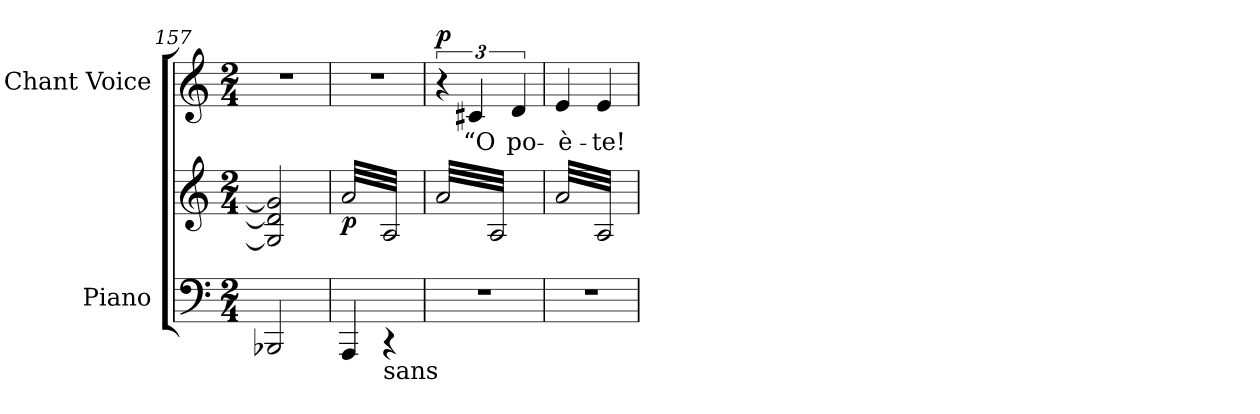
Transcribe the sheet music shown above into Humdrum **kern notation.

**kern	**kern	**dynam	**kern	**text	**dynam
*part2	*part2	*part2	*part1	*part1	*part1
*staff3	*staff2	*staff2/3	*staff1	*staff1	*staff1
*I"Piano	*	*	*I"Chant Voice	*	*
*I'Pno	*	*	*	*	*
*clefF4	*clefG2	*	*clefG2	*	*
*k[]	*k[]	*	*k[]	*	*
*M2/4	*M2/4	*	*M2/4	*	*
=157	=157	=157	=157	=157	=157
2BBB-X/	2G#/] 2d/] 2g#/]	.	2r	.	.
=158	=158	=158	=158	=158	=158
*^	*	*	*	*	*
!	!	!	!LO:DY:b	!	!	!
*	*	*tremolo	*	*	*	*
2ryy	4AAA/	32a/LLL	p	2r	.	.
.	.	32A/	.	.	.	.
.	.	32a/	.	.	.	.
.	.	32A/	.	.	.	.
.	.	32a/	.	.	.	.
.	.	32A/	.	.	.	.
.	.	32a/	.	.	.	.
.	.	32A/	.	.	.	.
!	!LO:TX:b:t=sans	!	!	!	!	!
.	4r	32a/	.	.	.	.
.	.	32A/	.	.	.	.
.	.	32a/	.	.	.	.
.	.	32A/	.	.	.	.
.	.	32a/	.	.	.	.
.	.	32A/	.	.	.	.
.	.	32a/	.	.	.	.
.	.	32A/JJJ	.	.	.	.
=159	=159	=159	=159	=159	=159	=159
!	!	!	!	!	!	!LO:DY:a
*v	*v	*	*	*	*	*
2r	32a/LLL	.	6r	.	p
.	32A/	.	.	.	.
.	32a/	.	.	.	.
.	32A/	.	.	.	.
.	32a/	.	.	.	.
.	32A/	.	.	.	.
.	.	.	6c#X/	“O	.
.	32a/	.	.	.	.
.	32A/	.	.	.	.
.	32a/	.	.	.	.
.	32A/	.	.	.	.
.	32a/	.	.	.	.
.	.	.	6d/	po-	.
.	32A/	.	.	.	.
.	32a/	.	.	.	.
.	32A/	.	.	.	.
.	32a/	.	.	.	.
.	32A/JJJ	.	.	.	.
=160	=160	=160	=160	=160	=160
2r	32a/LLL	.	4e/	-è-	.
.	32A/	.	.	.	.
.	32a/	.	.	.	.
.	32A/	.	.	.	.
.	32a/	.	.	.	.
.	32A/	.	.	.	.
.	32a/	.	.	.	.
.	32A/	.	.	.	.
.	32a/	.	4e/	-te!	.
.	32A/	.	.	.	.
.	32a/	.	.	.	.
.	32A/	.	.	.	.
.	32a/	.	.	.	.
.	32A/	.	.	.	.
.	32a/	.	.	.	.
.	32A/JJJ	.	.	.	.
*	*Xtremolo	*	*	*	*
.	.	.	.	.	.
.	.	.	.	.	.
.	.	.	.	.	.
.	.	.	.	.	.
.	.	.	.	.	.
.	.	.	.	.	.
.	.	.	.	.	.
.	.	.	.	.	.
=	=	=	=	=	=
*-	*-	*-	*-	*-	*-
